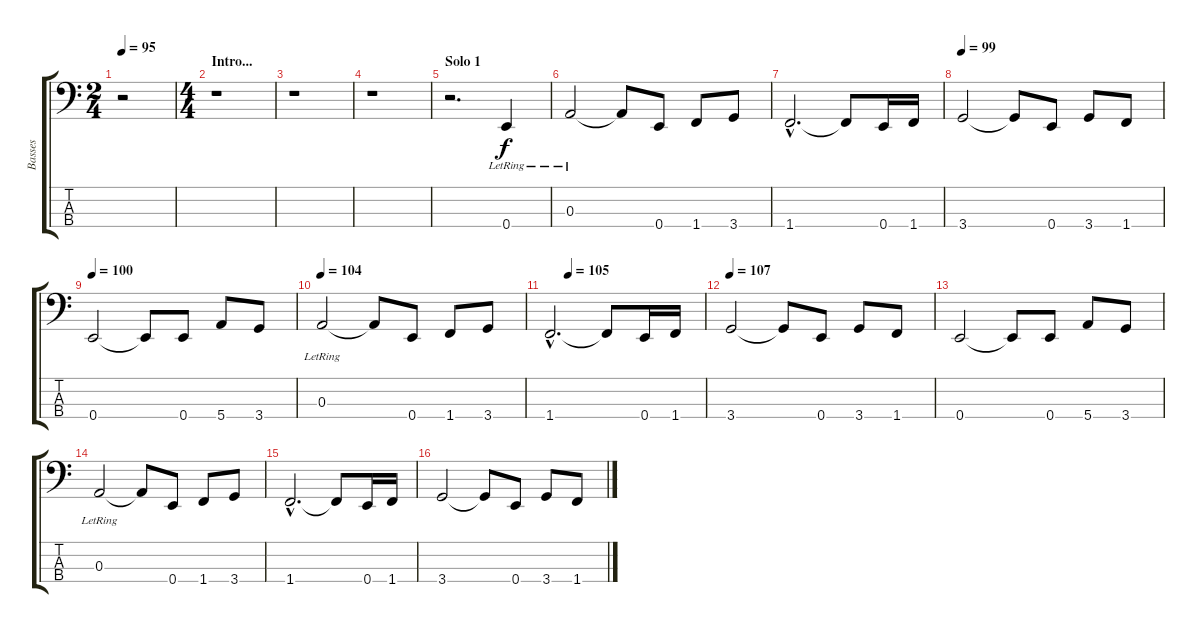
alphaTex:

\track ("Basses" "Basses") {instrument electricbassfinger}
\staff {score tabs}
\tuning (G2 D2 A1 E1) {hide}
\ts (2 4)
\tempo 95
\clef f4
\ks c
r.2{dy f instrument electricbassfinger} |
\ts (4 4)
\section ("" "Intro...")
r.1 |
r.1 |
r.1 |
\section ("" "Solo 1")
r.2{d} 0.4{lr}.4 |
0.3{lr}.2 0.3{t}.8 0.4.8 1.4.8 3.4.8 |
1.4{hac}.2{d} 1.4{t}.8 0.4.16 1.4.16 |
\tempo 99
3.4.2 3.4{t}.8 0.4.8 3.4.8 1.4.8 |
\tempo 100
0.4.2 0.4{t}.8 0.4.8 5.4.8 3.4.8 |
\tempo 104
0.3{lr}.2 0.3{t}.8 0.4.8 1.4.8 3.4.8 |
\tempo (105 0.125)
1.4{hac}.2{d} 1.4{t}.8 0.4.16 1.4.16 |
\tempo 107
3.4.2 3.4{t}.8 0.4.8 3.4.8 1.4.8 |
0.4.2 0.4{t}.8 0.4.8 5.4.8 3.4.8 |
0.3{lr}.2 0.3{t}.8 0.4.8 1.4.8 3.4.8 |
1.4{hac}.2{d} 1.4{t}.8 0.4.16 1.4.16 |
3.4.2 3.4{t}.8 0.4.8 3.4.8 1.4.8
